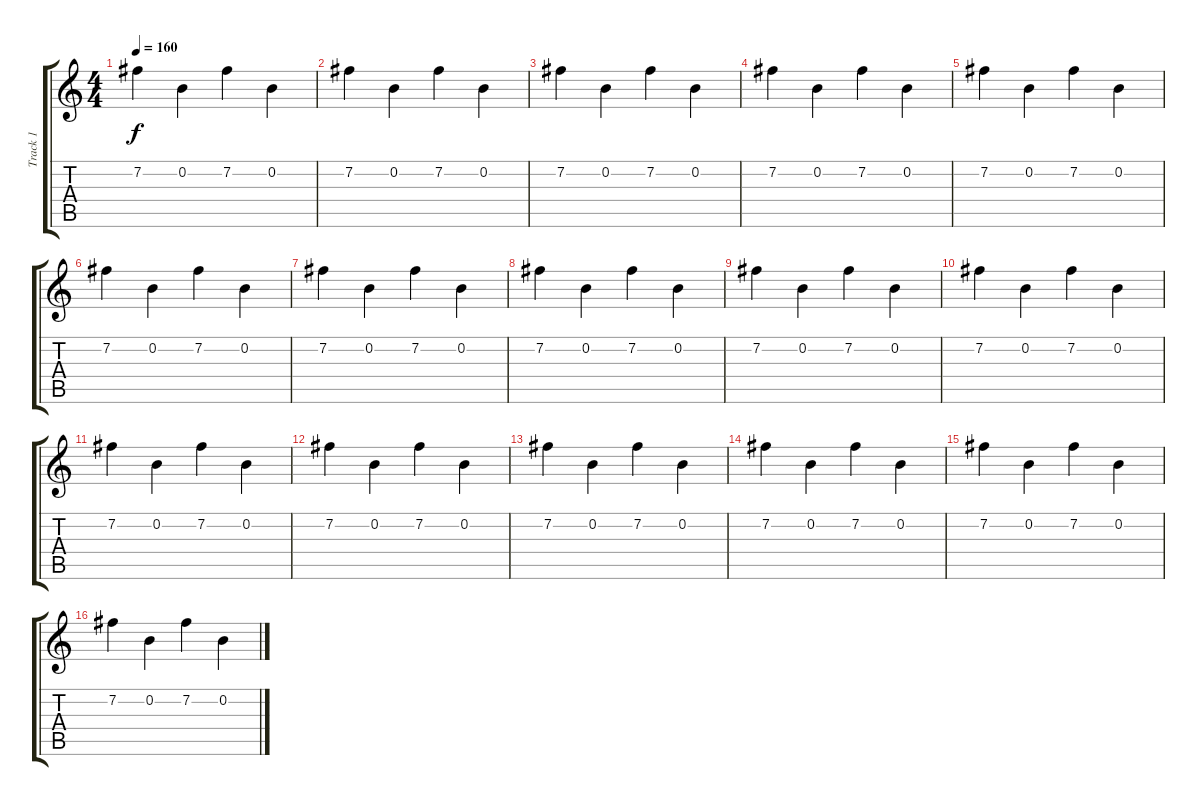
\track ("Track 1" "Track 1") {instrument acousticguitarnylon}
\staff {score tabs}
\tuning (E4 B3 G3 D3 A2 E2) {hide}
\ts (4 4)
\tempo 160
\clef g2
\ks c
7.2.4{dy f} 0.2.4 7.2.4 0.2.4 |
7.2.4 0.2.4 7.2.4 0.2.4 |
7.2.4 0.2.4 7.2.4 0.2.4 |
7.2.4 0.2.4 7.2.4 0.2.4 |
7.2.4 0.2.4 7.2.4 0.2.4 |
7.2.4 0.2.4 7.2.4 0.2.4 |
7.2.4 0.2.4 7.2.4 0.2.4 |
7.2.4 0.2.4 7.2.4 0.2.4 |
7.2.4 0.2.4 7.2.4 0.2.4 |
7.2.4 0.2.4 7.2.4 0.2.4 |
7.2.4 0.2.4 7.2.4 0.2.4 |
7.2.4 0.2.4 7.2.4 0.2.4 |
7.2.4 0.2.4 7.2.4 0.2.4 |
7.2.4 0.2.4 7.2.4 0.2.4 |
7.2.4 0.2.4 7.2.4 0.2.4 |
7.2.4 0.2.4 7.2.4 0.2.4
